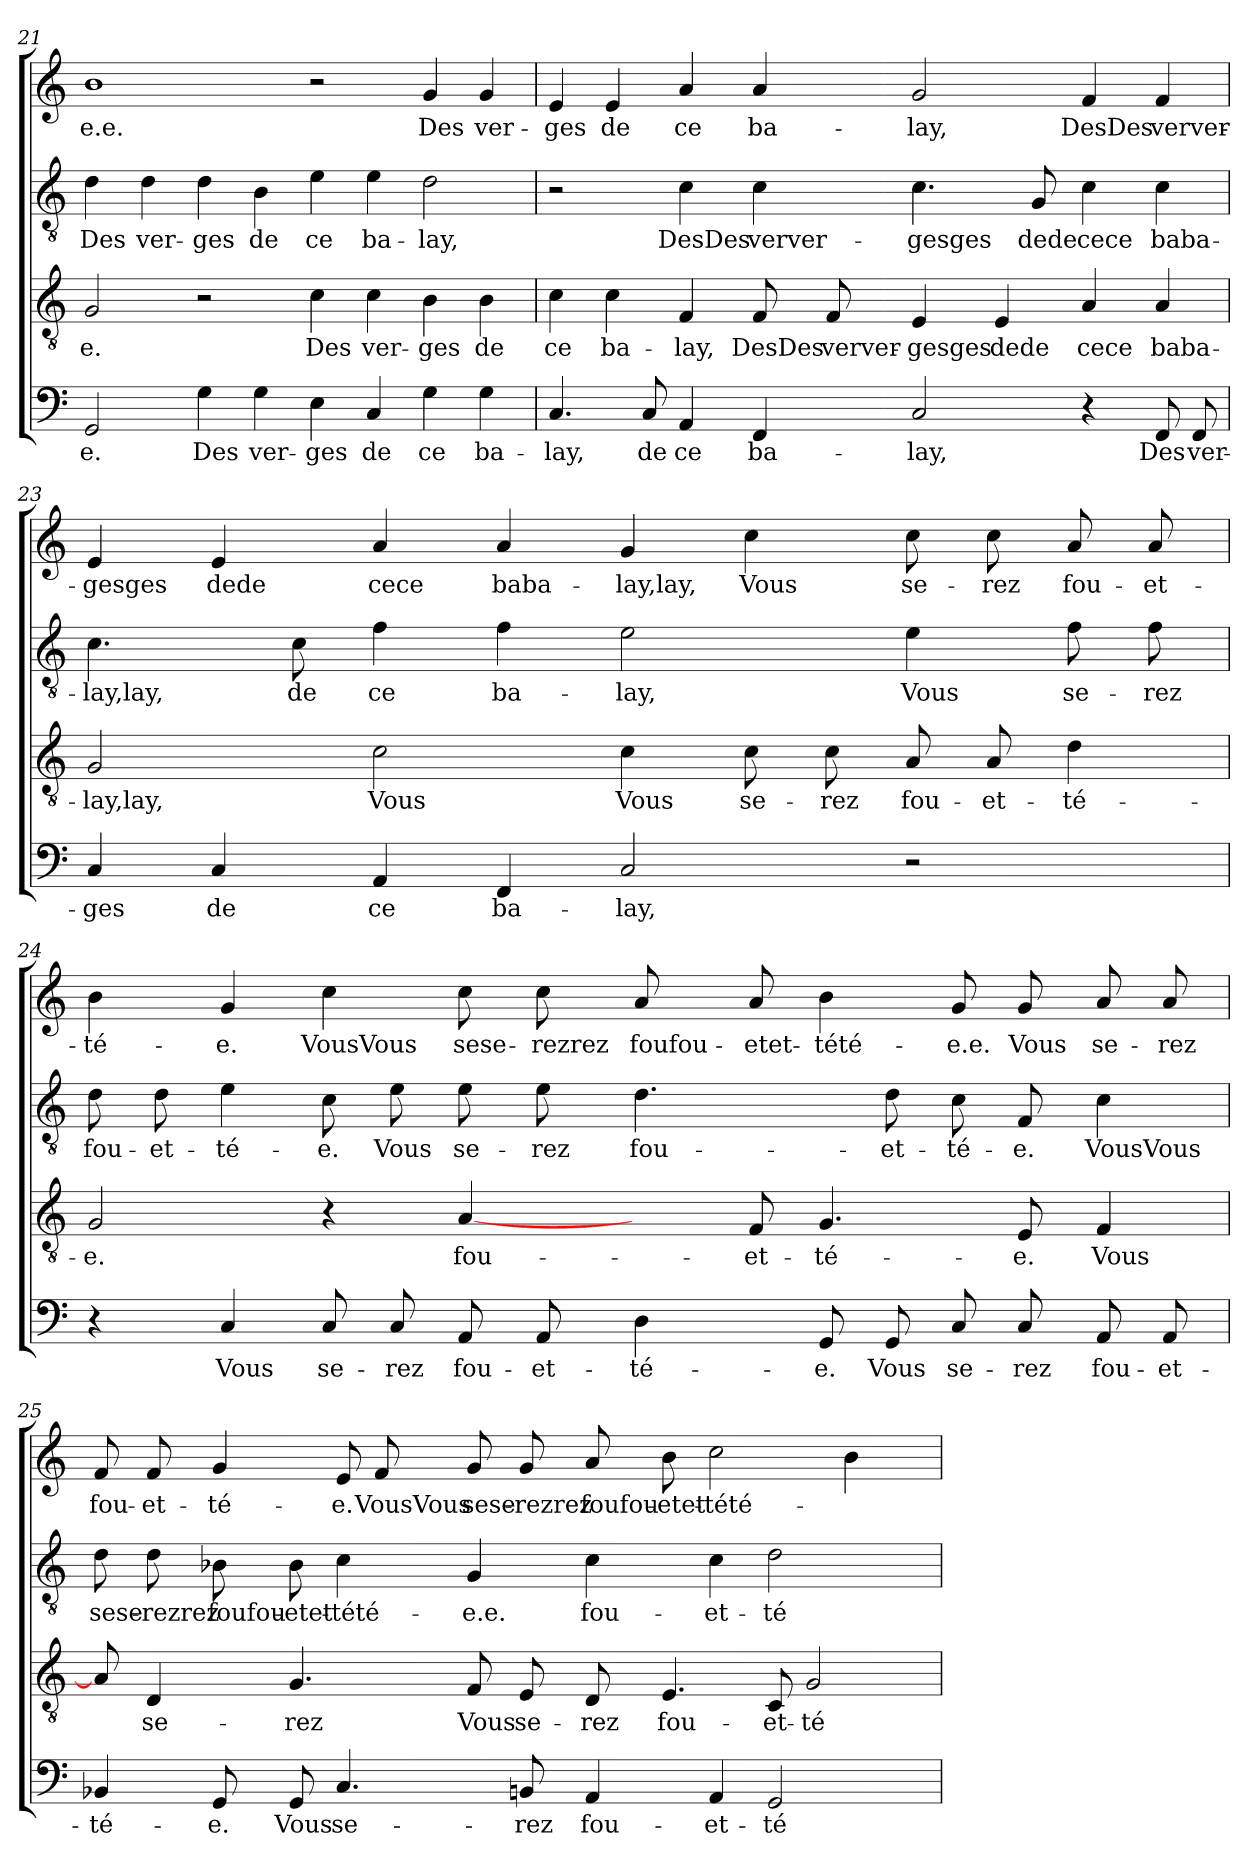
**kern	**text	**kern	**text	**kern	**text	**kern	**text
*part4	*part4	*part3	*part3	*part2	*part2	*part1	*part1
*staff4	*staff4	*staff3	*staff3	*staff2	*staff2	*staff1	*staff1
!!LO:LB:g=z
*clefF4	*	*clefGv2	*	*clefGv2	*	*clefG2	*
*k[]	*	*k[]	*	*k[]	*	*k[]	*
=21	=21	=21	=21	=21	=21	=21	=21
2GG	-e.	2G	-e.	4d	Des	1b	-e.e.
.	.	.	.	4d	ver-	.	.
4G	Des	2r	.	4d	-ges	.	.
4G	ver-	.	.	4B	de	.	.
4E	-ges	4c	Des	4e	ce	2r	.
4C	de	4c	ver-	4e	ba-	.	.
4G	ce	4B	-ges	2d	-lay,	4g	Des
4G	ba-	4B	de	.	.	4g	ver-
=22	=22	=22	=22	=22	=22	=22	=22
4.C	-lay,	4c	ce	2r	.	4e	-ges
.	.	4c	ba-	.	.	4e	de
8C	de	.	.	.	.	.	.
4AA	ce	4F	-lay,	4c	DesDes	4a	ce
4FF	ba-	8F	DesDes	4c	verver-	4a	ba-
.	.	8F	verver-	.	.	.	.
2C	-lay,	4E	-gesges	4.c	-gesges	2g	-lay,
.	.	4E	dede	.	.	.	.
.	.	.	.	8G	dede	.	.
4r	.	4A	cece	4c	cece	4f	DesDes
8FF	Des	4A	baba-	4c	baba-	4f	verver-
8FF	ver-	.	.	.	.	.	.
=23	=23	=23	=23	=23	=23	=23	=23
4C	-ges	2G	-lay,lay,	4.c	-lay,lay,	4e	-gesges
4C	de	.	.	.	.	4e	dede
.	.	.	.	8c	de	.	.
4AA	ce	2c	Vous	4f	ce	4a	cece
4FF	ba-	.	.	4f	ba-	4a	baba-
2C	-lay,	4c	Vous	2e	-lay,	4g	-lay,lay,
.	.	8c	se-	.	.	4cc	Vous
.	.	8c	-rez	.	.	.	.
2r	.	8A	fou-	4e	Vous	8cc	se-
.	.	8A	-et-	.	.	8cc	-rez
.	.	4d	-té-	8f	se-	8a	fou-
.	.	.	.	8f	-rez	8a	-et-
!!LO:LB:g=z
=24	=24	=24	=24	=24	=24	=24	=24
4r	.	2G	-e.	8d	fou-	4b	-té-
.	.	.	.	8d	-et-	.	.
4C	Vous	.	.	4e	-té-	4g	-e.
8C	se-	4r	.	8c	-e.	4cc	VousVous
8C	-rez	.	.	8e	Vous	.	.
8AA	fou-	[4A	fou-	8e	se-	8cc	sese-
8AA	-et-	.	.	8e	-rez	8cc	-rezrez
4D	-té-	8ryy	.	4.d	fou-	8a	foufou-
.	.	8F	-et-	.	.	8a	-etet-
8GG	-e.	4.G	-té-	.	.	4b	-tété-
8GG	Vous	.	.	8d	-et-	.	.
8C	se-	.	.	8c	-té-	8g	-e.e.
8C	-rez	8E	-e.	8F	-e.	8g	Vous
8AA	fou-	4F	Vous	4c	VousVous	8a	se-
8AA	-et-	.	.	.	.	8a	-rez
=25	=25	=25	=25	=25	=25	=25	=25
4BB-X	-té-	8A]	.	8d	sese-	8f	fou-
.	.	4D	se-	8d	-rezrez	8f	-et-
8GG	-e.	.	.	8B-X	foufou-	4g	-té-
8GG	Vous	4.G	-rez	8B-	-etet-	.	.
4.C	se-	.	.	4c	-tété-	8e	-e.
.	.	.	.	.	.	8f	VousVous
.	.	8F	Vous	4G	-e.e.	8g	sese-
8BBn	-rez	8E	se-	.	.	8g	-rezrez
4AA	fou-	8D	-rez	4c	fou-	8a	foufou-
.	.	4.E	fou-	.	.	8b	-etet-
4AA	-et-	.	.	4c	-et-	2cc	-tété-
2GG	-té-	8C	-et-	2d	-té-	.	.
.	.	2G	-té-	.	.	.	.
.	.	.	.	.	.	4b	.
8ryy	.	.	.	8ryy	.	8ryy	.
=	=	=	=	=	=	=	=
*-	*-	*-	*-	*-	*-	*-	*-
